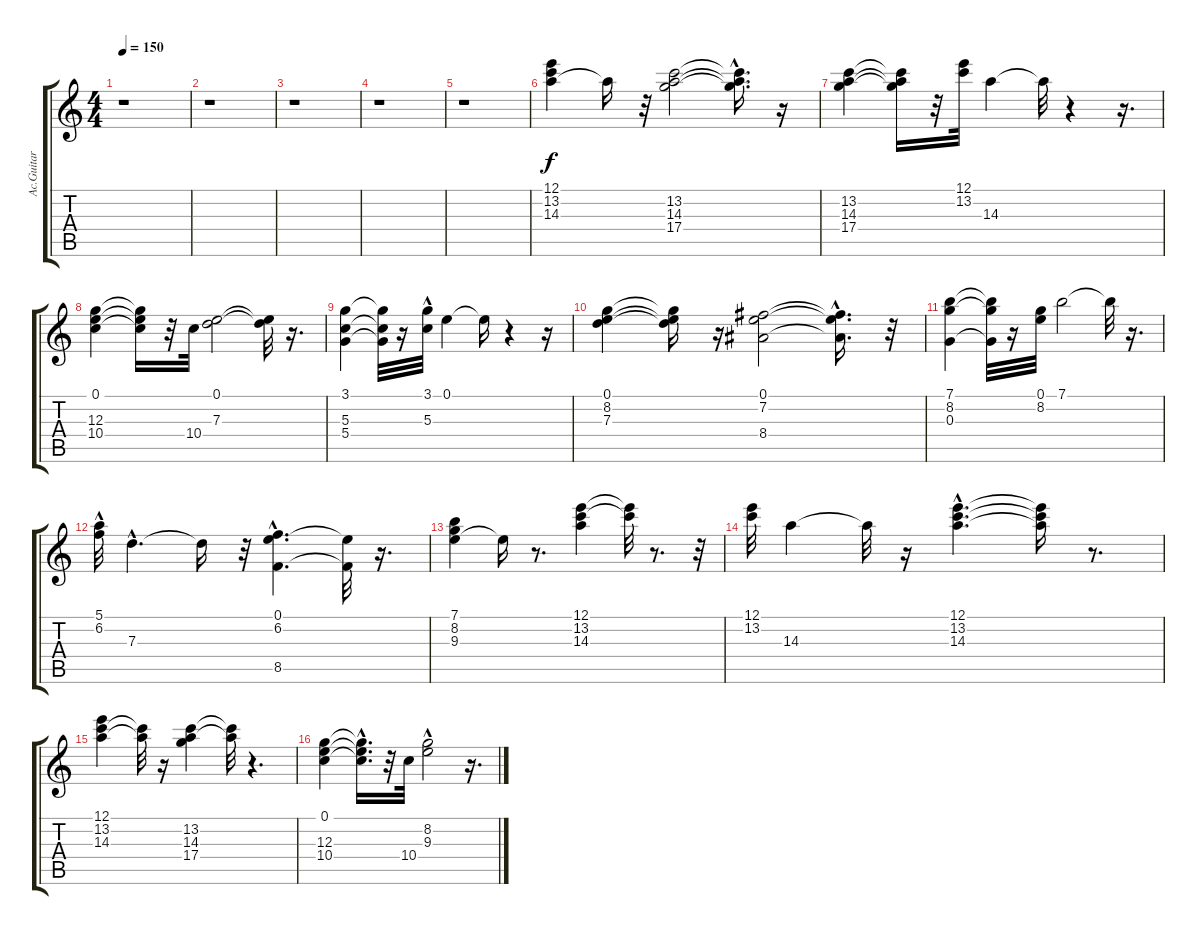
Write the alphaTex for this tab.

\track ("Ac.Guitar" "Ac.Guitar") {instrument acousticguitarnylon}
\staff {score tabs}
\tuning (E4 B3 G3 D3 A2 E2) {hide}
\ts (4 4)
\tempo 150
\clef g2
\ks c
r.1{dy f} |
r.1 |
r.1 |
r.1 |
r.1 |
(12.1 13.2 14.3).4 14.3{t}.16 r.32 (13.2 14.3 17.4).2 (13.2{t} 14.3{hac t} 17.4{t}).16{d} r.16 |
(13.2 14.3 17.4).4 (13.2{t} 14.3{t} 17.4{t}).16 r.32 (12.1 13.2).32 14.3.4 14.3{t}.32 r.4 r.16{d} |
(0.1 12.3 10.4).4 (0.1{t} 12.3{t} 10.4{t}).16 r.32 10.4.32 (0.1 7.3).2 (0.1{t} 7.3{t}).32 r.16{d} |
(3.1 5.3 5.4).4 (3.1{t} 5.3{t} 5.4{t}).32 r.16 (3.1 5.3{hac}).32 0.1.4 0.1{t}.16 r.4 r.16 |
(0.1 8.2 7.3).4 (0.1{t} 8.2{t} 7.3{t}).16 r.16 (0.1 7.2 8.4).2 (0.1{hac t} 7.2{t} 8.4{t}).16{d} r.32 |
(7.1 8.2 0.3).4 (7.1{t} 8.2{t} 0.3{t}).32 r.16 (0.1 8.2).32 7.1.2 7.1{t}.32 r.16{d} |
(5.1{hac} 6.2{hac}).32 7.3{hac}.4{d} 7.3{t}.16 r.32 (0.1{hac} 6.2{hac} 8.5{hac}).4{d} (0.1{t} 8.5{t}).32 r.16{d} |
(7.1 8.2 9.3).4 9.3{t}.16 r.8{d} (12.1 13.2 14.3).4 (12.1{t} 13.2{t}).32 r.8{d} r.32 |
(12.1 13.2).32 14.3.4 14.3{t}.32 r.16 (12.1{hac} 13.2{hac} 14.3{hac}).4{d} (12.1{t} 13.2{t} 14.3{t}).16 r.8{d} |
(12.1 13.2 14.3).4 (13.2{t} 14.3{t}).32 r.16 (13.2 14.3 17.4).4 (13.2{t} 14.3{t}).32 r.4{d} |
(0.1 12.3 10.4).4 (0.1{t} 12.3{t} 10.4{hac t}).16{d} r.32 10.4.32 (8.2{hac} 9.3).2 r.16{d}
